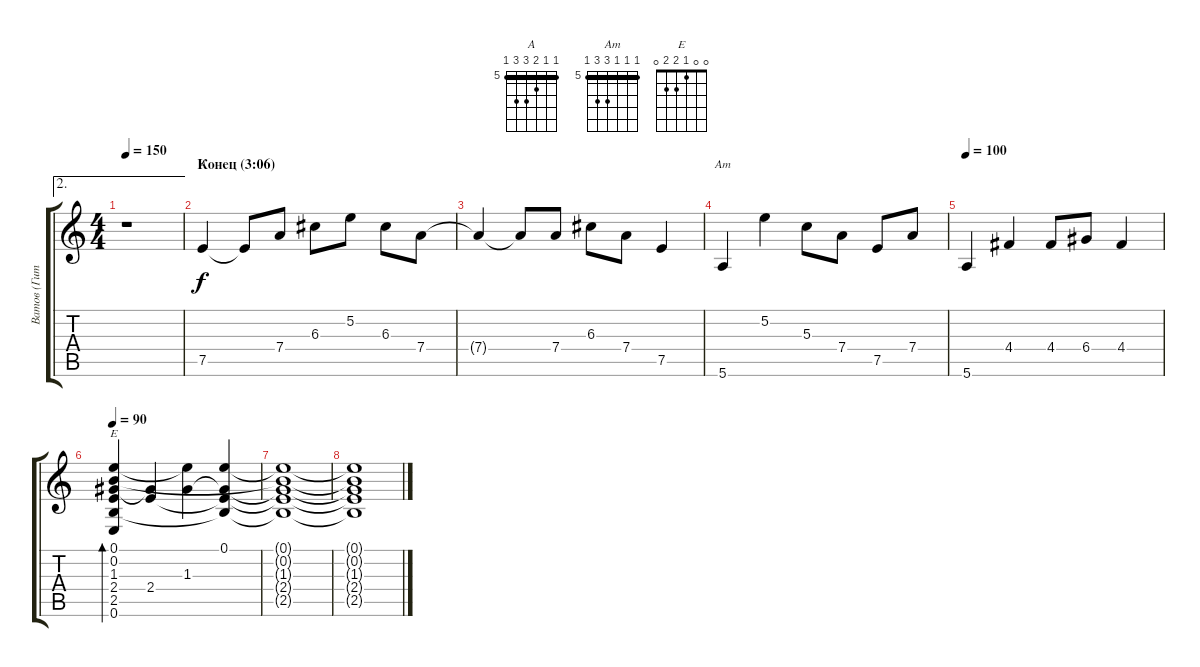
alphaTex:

\track ("Ватов (Гитара)" "Ватов (Гит") {instrument electricguitarjazz}
\staff {score tabs}
\tuning (E4 B3 G3 D3 A2 E2) {hide}
\chord ("A" 5 5 6 7 7 5) {firstfret 5 barre 5}
\chord ("Am" 5 5 5 7 7 5) {firstfret 5 barre 5}
\chord ("E" 0 0 1 2 2 0)
\ae 2
\ts (4 4)
\tempo 150
\clef g2
\ks c
r.1{dy f} |
\section ("" "Конец (3:06)")
7.5.4{ch "A"} 7.5{t}.8 7.4.8 6.3.8 5.2.8 6.3.8 7.4.8 |
7.4{t}.4 7.4{t}.8 7.4.8 6.3.8 7.4.8 7.5.4 |
5.6.4{ch "Am"} 5.2.4 5.3.8 7.4.8 7.5.8 7.4.8 |
\tempo 100
5.6.4 4.4.4 4.4.8 6.4.8 4.4.4 |
\tempo 90
(0.1 0.2 1.3 2.4 2.5 0.6).4{bd 120 ch "E"} (1.3{t} 2.4).4 (0.1{t} 1.3).4 (0.1 1.3{t} 2.4{t} 2.5{t}).4 |
(0.1{t} 0.2{t} 1.3{t} 2.4{t} 2.5{t}).1 |
(0.1{t} 0.2{t} 1.3{t} 2.4{t} 2.5{t}).1
